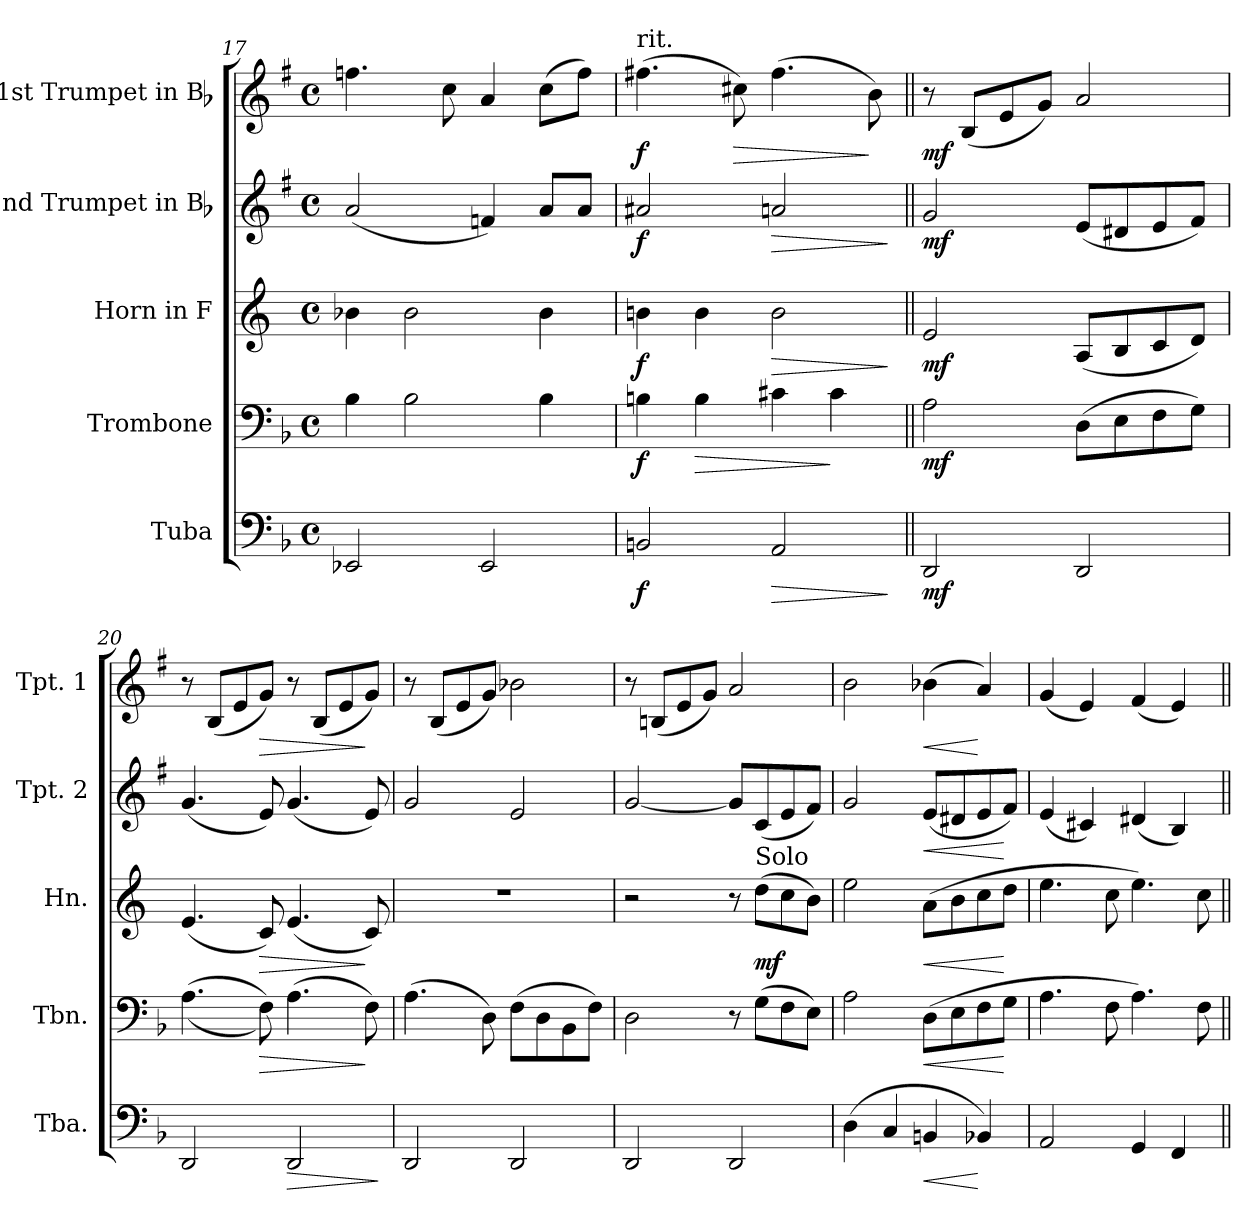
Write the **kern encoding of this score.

**kern	**dynam	**kern	**dynam	**kern	**dynam	**kern	**dynam	**kern	**dynam
*part5	*part5	*part4	*part4	*part3	*part3	*part2	*part2	*part1	*part1
*staff5	*staff5	*staff4	*staff4	*staff3	*staff3	*staff2	*staff2	*staff1	*staff1
*I"Tuba	*	*I"Trombone	*	*I"Horn in F	*	*I"2nd Trumpet in Bb	*	*I"1st Trumpet in Bb	*
*I'Tba.	*	*I'Tbn.	*	*I'Hn.	*	*I'Tpt. 2	*	*I'Tpt. 1	*
*clefF4	*	*clefF4	*	*clefG2	*	*clefG2	*	*clefG2	*
*	*	*	*	*ITrd4c7	*	*ITrd1c2	*	*ITrd1c2	*
*k[b-]	*	*k[b-]	*	*k[b-]	*	*k[b-]	*	*k[b-]	*
*F:	*	*F:	*	*	*	*F:	*	*F:	*
*M4/4	*	*M4/4	*	*M4/4	*	*M4/4	*	*M4/4	*
*met(c)	*	*met(c)	*	*met(c)	*	*met(c)	*	*met(c)	*
=17	=17	=17	=17	=17	=17	=17	=17	=17	=17
2EE-X/	.	4B-\	.	4e-X\	.	(2g/	.	4.ee-X\	.
.	.	2B-\	.	2e-\	.	.	.	.	.
.	.	.	.	.	.	.	.	8b-\	.
2EE-/	.	.	.	.	.	4e-X/)	.	4g/	.
.	.	4B-\	.	4e-\	.	8g/L	.	(8b-\L	.
.	.	.	.	.	.	8g/J	.	8ee-\J)	.
!!LO:PB:g=z
=18	=18	=18	=18	=18	=18	=18	=18	=18	=18
!	!	!	!	!	!	!	!	!LO:TX:a:t=rit.	!
!	!LO:DY:b	!	!LO:DY:b	!	!LO:DY:b	!	!LO:DY:b	!	!LO:DY:b
2BBn/	f	4Bn\	f	4en\	f	2g#X/	f	(4.een\	f
!	!	!	!LO:HP:b	!	!	!	!	!	!
.	.	4B\	>	4e\	.	.	.	.	.
!	!	!	!	!	!	!	!	!	!LO:HP:b
.	.	.	.	.	.	.	.	8bn\)	>
!	!LO:HP:b	!	!	!	!LO:HP:b	!	!LO:HP:b	!	!
2AA/	>	4c#X\	.	2e\	>	2gn/	>	(4.ee\	.
.	.	4c#\	]	.	.	.	.	.	.
.	.	.	.	.	.	.	.	8a\)	]
.	]	.	.	.	]	.	]	.	.
=19||	=19||	=19||	=19||	=19||	=19||	=19||	=19||	=19||	=19||
!!LO:REH:place=s1:a:B:fs=19.9975:t=B
*	*	*	*	*	*	*	*	*MM72	*
!	!LO:DY:b	!	!LO:DY:b	!	!LO:DY:b	!	!LO:DY:b	!	!LO:DY:b
2DD/	mf	2A\	mf	2A/	mf	2f/	mf	8r	mf
.	.	.	.	.	.	.	.	(8A/L	.
.	.	.	.	.	.	.	.	8d/	.
.	.	.	.	.	.	.	.	8f/J)	.
2DD/	.	(8D\L	.	(8D/L	.	(8d/L	.	2g/	.
.	.	8E\	.	8E/	.	8c#X/	.	.	.
.	.	8F\	.	8F/	.	8d/	.	.	.
.	.	8G\J)	.	8G/J)	.	8e/J)	.	.	.
=20	=20	=20	=20	=20	=20	=20	=20	=20	=20
2DD/	.	((4.A\	.	(4.A/	.	(4.f/	.	8r	.
.	.	.	.	.	.	.	.	(8A/L	.
.	.	.	.	.	.	.	.	8d/	.
!	!	!	!LO:HP:b	!	!LO:HP:b	!	!	!	!LO:HP:b
.	.	8F\))	>	8F/)	>	8d/)	.	8f/J)	>
!	!LO:HP:b	!	!	!	!	!	!	!	!
2DD/	>	(4.A\	.	(4.A/	.	(4.f/	.	8r	.
.	.	.	.	.	.	.	.	(8A/L	.
.	.	.	.	.	.	.	.	8d/	.
.	.	8F\)	]	8F/)	]	8d/)	.	8f/J)	]
.	]	.	.	.	.	.	.	.	.
=21	=21	=21	=21	=21	=21	=21	=21	=21	=21
2DD/	.	(4.A\	.	1r	.	2f/	.	8r	.
.	.	.	.	.	.	.	.	(8A/L	.
.	.	.	.	.	.	.	.	8d/	.
.	.	8D\)	.	.	.	.	.	8f/J)	.
2DD/	.	(8F\L	.	.	.	2d/	.	2a-X\	.
.	.	8D\	.	.	.	.	.	.	.
.	.	8BB-\	.	.	.	.	.	.	.
.	.	8F\J)	.	.	.	.	.	.	.
!!LO:LB:g=z
=22	=22	=22	=22	=22	=22	=22	=22	=22	=22
2DD/	.	2D\	.	2r	.	[2f/	.	8r	.
.	.	.	.	.	.	.	.	(8An/L	.
.	.	.	.	.	.	.	.	8d/	.
.	.	.	.	.	.	.	.	8f/J)	.
2DD/	.	8r	.	8r	.	8f/L]	.	2g/	.
!	!	!	!	!LO:TX:a:t=Solo	!	!	!	!	!
!	!	!	!	!	!LO:DY:b	!	!	!	!
.	.	(8G\L	.	(8g\L	mf	(8B-/	.	.	.
.	.	8F\	.	8f\	.	8d/	.	.	.
.	.	8E\J)	.	8e\J)	.	8e/J)	.	.	.
=23	=23	=23	=23	=23	=23	=23	=23	=23	=23
(4D\	.	2A\	.	2a\	.	2f/	.	2a\	.
4C/	.	.	.	.	.	.	.	.	.
!	!LO:HP:b	!	!LO:HP:b	!	!LO:HP:b	!	!LO:HP:b	!	!LO:HP:b
4BBn/	<	(8D\L	<	(8d\L	<	(8d/L	<	(4a-X\	<
.	.	8E\	.	8e\	.	8c#X/	.	.	.
4BB-X/)	[	8F\	.	8f\	.	8d/	.	4g/)	[
.	.	8G\J	[	8g\J	[	8e/J)	[	.	.
=24	=24	=24	=24	=24	=24	=24	=24	=24	=24
2AA/	.	4.A\	.	4.a\	.	(4d/	.	(4f/	.
.	.	.	.	.	.	4Bn/)	.	4d/)	.
.	.	8F\	.	8f\	.	.	.	.	.
4GG/	.	4.A\)	.	4.a\)	.	(4c#X/	.	(4e/	.
4FF/	.	.	.	.	.	4A/)	.	4d/)	.
.	.	8F\	.	8f\	.	.	.	.	.
=||	=||	=||	=||	=||	=||	=||	=||	=||	=||
*-	*-	*-	*-	*-	*-	*-	*-	*-	*-
